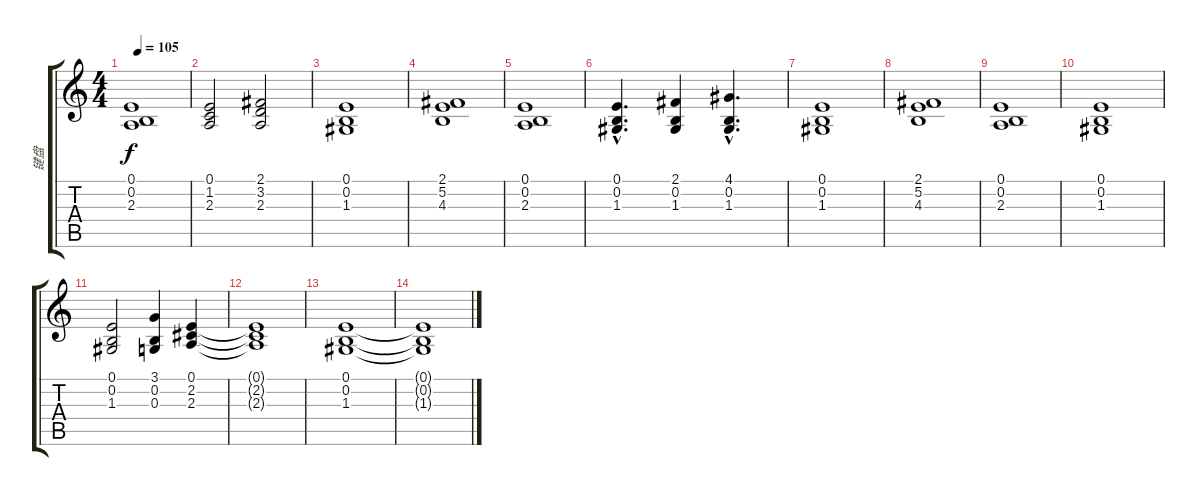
\track ("键盘" "键盘") {instrument stringensemble1}
\staff {score tabs}
\tuning (E4 B3 G3 D3 A2 E2) {hide}
\ts (4 4)
\tempo 105
\clef g2
\ks c
(0.1 0.2 2.3).1{dy f} |
(0.1 1.2 2.3).2 (2.1 3.2 2.3).2 |
(0.1 0.2 1.3).1 |
(2.1 5.2 4.3).1 |
(0.1 0.2 2.3).1 |
(0.1{hac} 0.2{hac} 1.3{hac}).4{d} (2.1 0.2 1.3).4 (4.1{hac} 0.2{hac} 1.3{hac}).4{d} |
(0.1 0.2 1.3).1 |
(2.1 5.2 4.3).1 |
(0.1 0.2 2.3).1 |
(0.1 0.2 1.3).1 |
(0.1 0.2 1.3).2 (3.1 0.2 0.3).4 (0.1 2.2 2.3).4 |
(0.1{t} 2.2{t} 2.3{t}).1 |
(0.1 0.2 1.3).1 |
(0.1{t} 0.2{t} 1.3{t}).1
